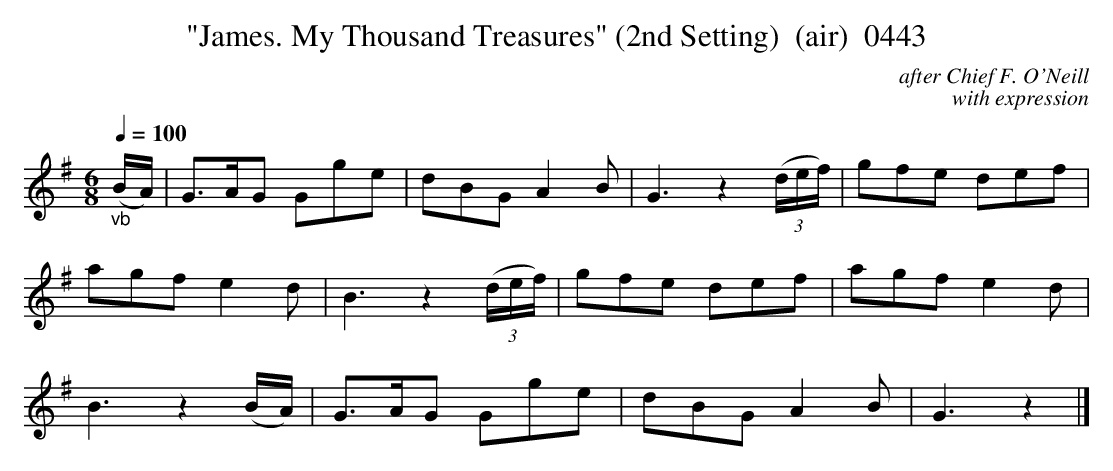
X:1
T:"James. My Thousand Treasures" (2nd Setting)  (air)  0443
C:after Chief F. O'Neill
C:with expression
Q:1/4=100
M:6/8
L:1/8
K:G
"_vb"(B/2A/2)|G3/2A/2G Gge|dBG A2B|G3z2 (3(d/2e/2f/2)|gfe def|
agf e2d|B3z2 (3(d/2e/2f/2)|gfe def|agf e2d|
B3z2(B/2A/2)|G3/2A/2G Gge|dBG A2B|G3z2|]
